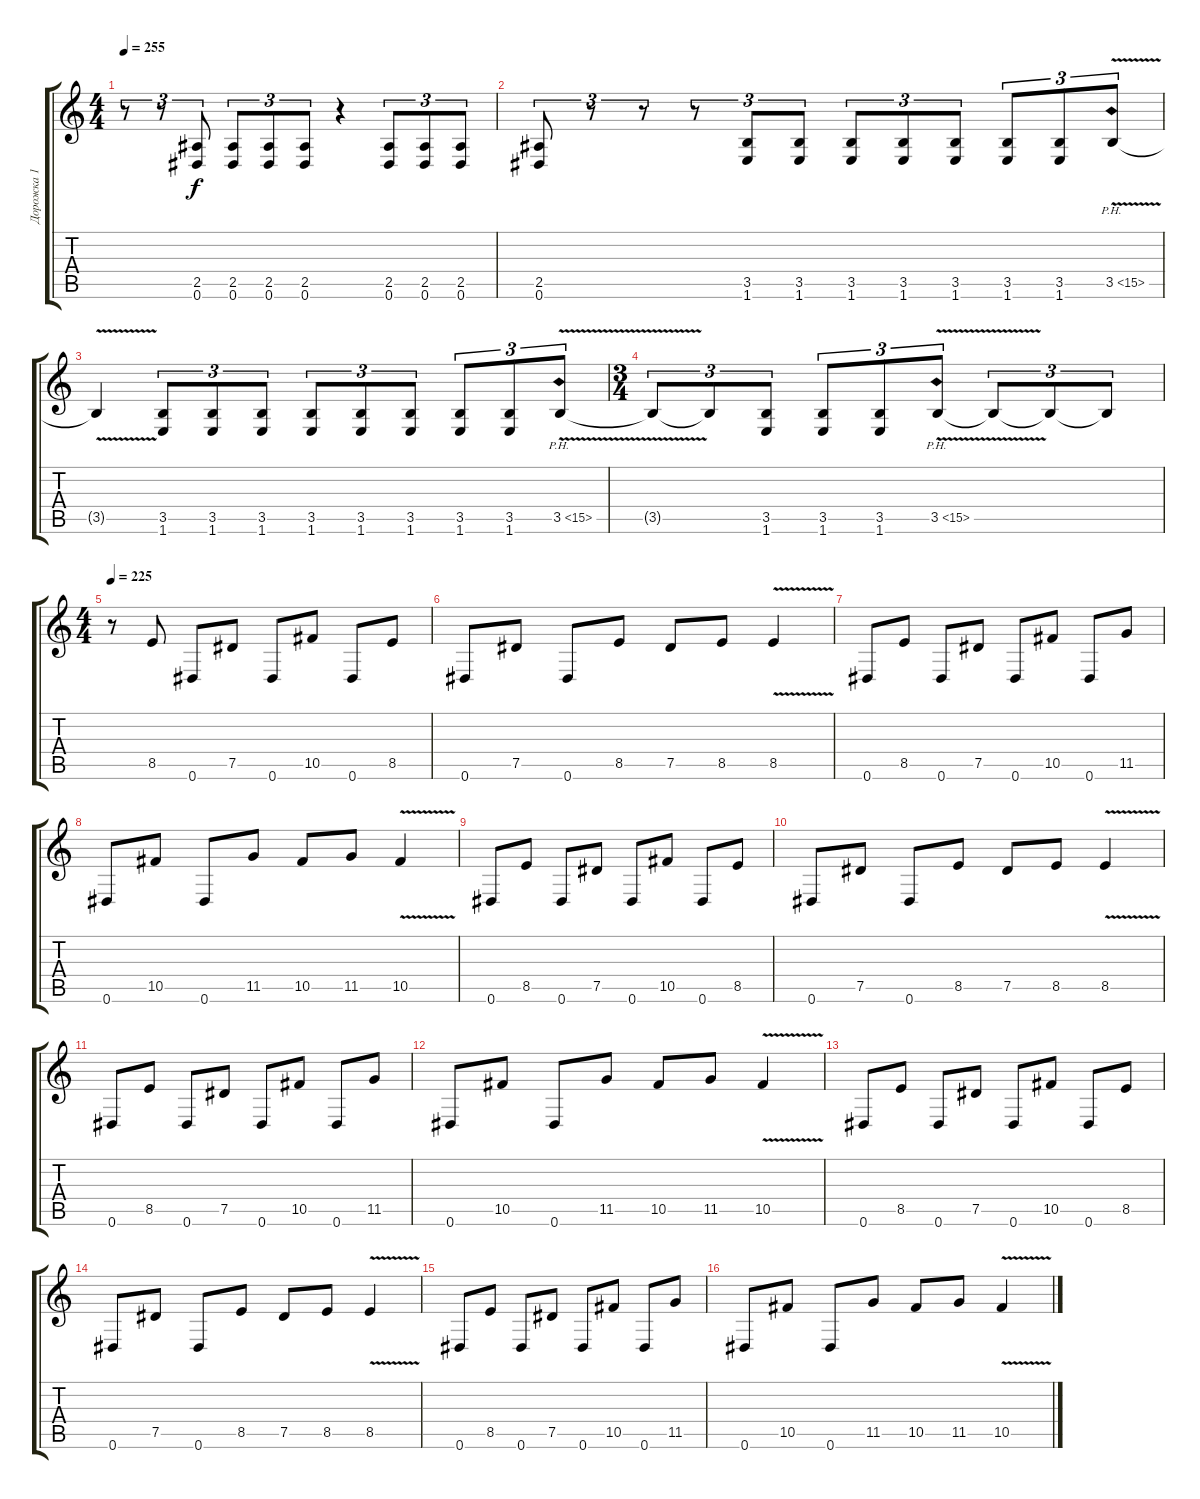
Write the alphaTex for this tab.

\track ("Дорожка 1" "Дорожка 1") {instrument distortionguitar}
\staff {score tabs}
\tuning (Eb4 Bb3 Gb3 Db3 Ab2 Eb2) {hide}
\ts (4 4)
\tempo 255
\clef g2
\ks c
r.8{tu (3 2) dy f} r.8{tu (3 2)} (2.5 0.6).8{tu (3 2)} (2.5 0.6).8{tu (3 2)} (2.5 0.6).8{tu (3 2)} (2.5 0.6).8{tu (3 2)} r.4 (2.5 0.6).8{tu (3 2)} (2.5 0.6).8{tu (3 2)} (2.5 0.6).8{tu (3 2)} |
(2.5 0.6).8{tu (3 2)} r.8{tu (3 2)} r.8{tu (3 2)} r.8{tu (3 2)} (3.5 1.6).8{tu (3 2)} (3.5 1.6).8{tu (3 2)} (3.5 1.6).8{tu (3 2)} (3.5 1.6).8{tu (3 2)} (3.5 1.6).8{tu (3 2)} (3.5 1.6).8{tu (3 2)} (3.5 1.6).8{tu (3 2)} 3.5{ph 12 v}.8{tu (3 2) instrument guitarharmonics} |
3.5{t}.4 (3.5 1.6).8{tu (3 2) instrument distortionguitar} (3.5 1.6).8{tu (3 2)} (3.5 1.6).8{tu (3 2)} (3.5 1.6).8{tu (3 2)} (3.5 1.6).8{tu (3 2)} (3.5 1.6).8{tu (3 2)} (3.5 1.6).8{tu (3 2)} (3.5 1.6).8{tu (3 2)} 3.5{ph 12 v}.8{tu (3 2) instrument guitarharmonics} |
\ts (3 4)
3.5{t}.8{tu (3 2)} 3.5{t}.8{tu (3 2)} (3.5 1.6).8{tu (3 2) instrument distortionguitar} (3.5 1.6).8{tu (3 2)} (3.5 1.6).8{tu (3 2)} 3.5{ph 12 v}.8{tu (3 2) instrument guitarharmonics} 3.5{t}.8{tu (3 2)} 3.5{t}.8{tu (3 2)} 3.5{t}.8{tu (3 2)} |
\ts (4 4)
\tempo 225
r.8{instrument distortionguitar} 8.5.8 0.6.8 7.5.8 0.6.8 10.5.8 0.6.8 8.5.8 |
0.6.8 7.5.8 0.6.8 8.5.8 7.5.8 8.5.8 8.5{v}.4 |
0.6.8 8.5.8 0.6.8 7.5.8 0.6.8 10.5.8 0.6.8 11.5.8 |
0.6.8 10.5.8 0.6.8 11.5.8 10.5.8 11.5.8 10.5{v}.4 |
0.6.8 8.5.8 0.6.8 7.5.8 0.6.8 10.5.8 0.6.8 8.5.8 |
0.6.8 7.5.8 0.6.8 8.5.8 7.5.8 8.5.8 8.5{v}.4 |
0.6.8 8.5.8 0.6.8 7.5.8 0.6.8 10.5.8 0.6.8 11.5.8 |
0.6.8 10.5.8 0.6.8 11.5.8 10.5.8 11.5.8 10.5{v}.4 |
0.6.8 8.5.8 0.6.8 7.5.8 0.6.8 10.5.8 0.6.8 8.5.8 |
0.6.8 7.5.8 0.6.8 8.5.8 7.5.8 8.5.8 8.5{v}.4 |
0.6.8 8.5.8 0.6.8 7.5.8 0.6.8 10.5.8 0.6.8 11.5.8 |
0.6.8 10.5.8 0.6.8 11.5.8 10.5.8 11.5.8 10.5{v}.4
